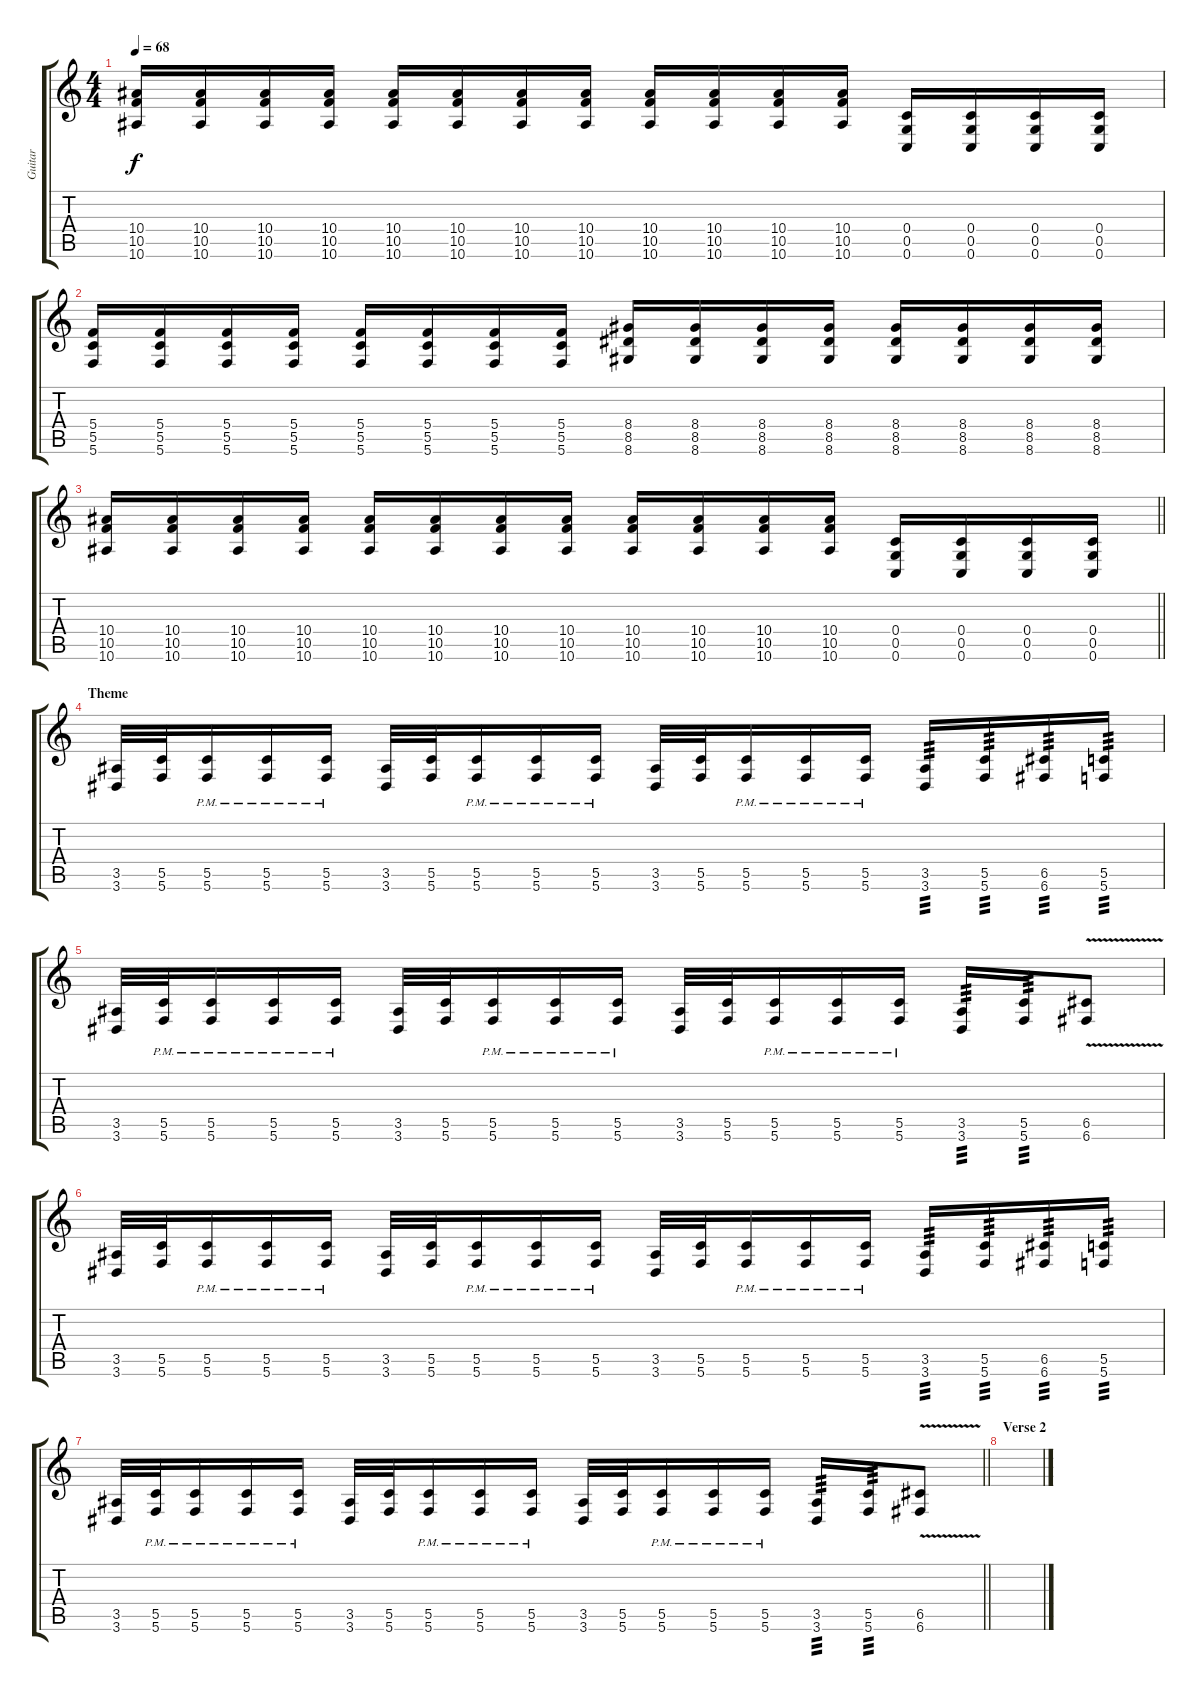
\track ("Guitar" "Guitar") {instrument distortionguitar}
\staff {score tabs}
\tuning (D4 A3 F3 C3 G2 C2) {hide}
\ts (4 4)
\tempo 68
\clef g2
\ks c
(10.4 10.5 10.6).16{dy f} (10.4 10.5 10.6).16 (10.4 10.5 10.6).16 (10.4 10.5 10.6).16 (10.4 10.5 10.6).16 (10.4 10.5 10.6).16 (10.4 10.5 10.6).16 (10.4 10.5 10.6).16 (10.4 10.5 10.6).16 (10.4 10.5 10.6).16 (10.4 10.5 10.6).16 (10.4 10.5 10.6).16 (0.4 0.5 0.6).16 (0.4 0.5 0.6).16 (0.4 0.5 0.6).16 (0.4 0.5 0.6).16 |
(5.4 5.5 5.6).16 (5.4 5.5 5.6).16 (5.4 5.5 5.6).16 (5.4 5.5 5.6).16 (5.4 5.5 5.6).16 (5.4 5.5 5.6).16 (5.4 5.5 5.6).16 (5.4 5.5 5.6).16 (8.4 8.5 8.6).16 (8.4 8.5 8.6).16 (8.4 8.5 8.6).16 (8.4 8.5 8.6).16 (8.4 8.5 8.6).16 (8.4 8.5 8.6).16 (8.4 8.5 8.6).16 (8.4 8.5 8.6).16 |
\barLineRight lightlight
(10.4 10.5 10.6).16 (10.4 10.5 10.6).16 (10.4 10.5 10.6).16 (10.4 10.5 10.6).16 (10.4 10.5 10.6).16 (10.4 10.5 10.6).16 (10.4 10.5 10.6).16 (10.4 10.5 10.6).16 (10.4 10.5 10.6).16 (10.4 10.5 10.6).16 (10.4 10.5 10.6).16 (10.4 10.5 10.6).16 (0.4 0.5 0.6).16 (0.4 0.5 0.6).16 (0.4 0.5 0.6).16 (0.4 0.5 0.6).16 |
\section ("" "Theme")
(3.5 3.6).32{beam merge} (5.5 5.6).32 (5.5{pm} 5.6{pm}).16 (5.5{pm} 5.6{pm}).16 (5.5{pm} 5.6{pm}).16 (3.5 3.6).32 (5.5 5.6).32 (5.5{pm} 5.6{pm}).16 (5.5{pm} 5.6{pm}).16{beam merge} (5.5{pm} 5.6{pm}).16 (3.5 3.6).32 (5.5 5.6).32 (5.5{pm} 5.6{pm}).16 (5.5{pm} 5.6{pm}).16{beam merge} (5.5{pm} 5.6{pm}).16 (3.5 3.6).16{tp 3} (5.5 5.6).16{tp 3} (6.5 6.6).16{tp 3} (5.5 5.6).16{tp 3} |
(3.5 3.6).32{beam merge} (5.5{pm} 5.6{pm}).32 (5.5{pm} 5.6{pm}).16 (5.5{pm} 5.6{pm}).16 (5.5{pm} 5.6{pm}).16 (3.5 3.6).32 (5.5 5.6).32 (5.5{pm} 5.6{pm}).16 (5.5{pm} 5.6{pm}).16{beam merge} (5.5{pm} 5.6{pm}).16 (3.5 3.6).32 (5.5 5.6).32 (5.5{pm} 5.6{pm}).16 (5.5{pm} 5.6{pm}).16{beam merge} (5.5{pm} 5.6{pm}).16 (3.5 3.6).16{tp 3} (5.5 5.6).16{tp 3} (6.5{v} 6.6{v}).8 |
(3.5 3.6).32{beam merge} (5.5 5.6).32 (5.5{pm} 5.6{pm}).16 (5.5{pm} 5.6{pm}).16 (5.5{pm} 5.6{pm}).16 (3.5 3.6).32 (5.5 5.6).32 (5.5{pm} 5.6{pm}).16 (5.5{pm} 5.6{pm}).16{beam merge} (5.5{pm} 5.6{pm}).16 (3.5 3.6).32 (5.5 5.6).32 (5.5{pm} 5.6{pm}).16 (5.5{pm} 5.6{pm}).16{beam merge} (5.5{pm} 5.6{pm}).16 (3.5 3.6).16{tp 3} (5.5 5.6).16{tp 3} (6.5 6.6).16{tp 3} (5.5 5.6).16{tp 3} |
\barLineRight lightlight
(3.5 3.6).32{beam merge} (5.5{pm} 5.6{pm}).32 (5.5{pm} 5.6{pm}).16 (5.5{pm} 5.6{pm}).16 (5.5{pm} 5.6{pm}).16 (3.5 3.6).32 (5.5 5.6).32 (5.5{pm} 5.6{pm}).16 (5.5{pm} 5.6{pm}).16{beam merge} (5.5{pm} 5.6{pm}).16 (3.5 3.6).32 (5.5 5.6).32 (5.5{pm} 5.6{pm}).16 (5.5{pm} 5.6{pm}).16{beam merge} (5.5{pm} 5.6{pm}).16 (3.5 3.6).16{tp 3} (5.5 5.6).16{tp 3} (6.5{v} 6.6{v}).8 |
\section ("" "Verse 2")
